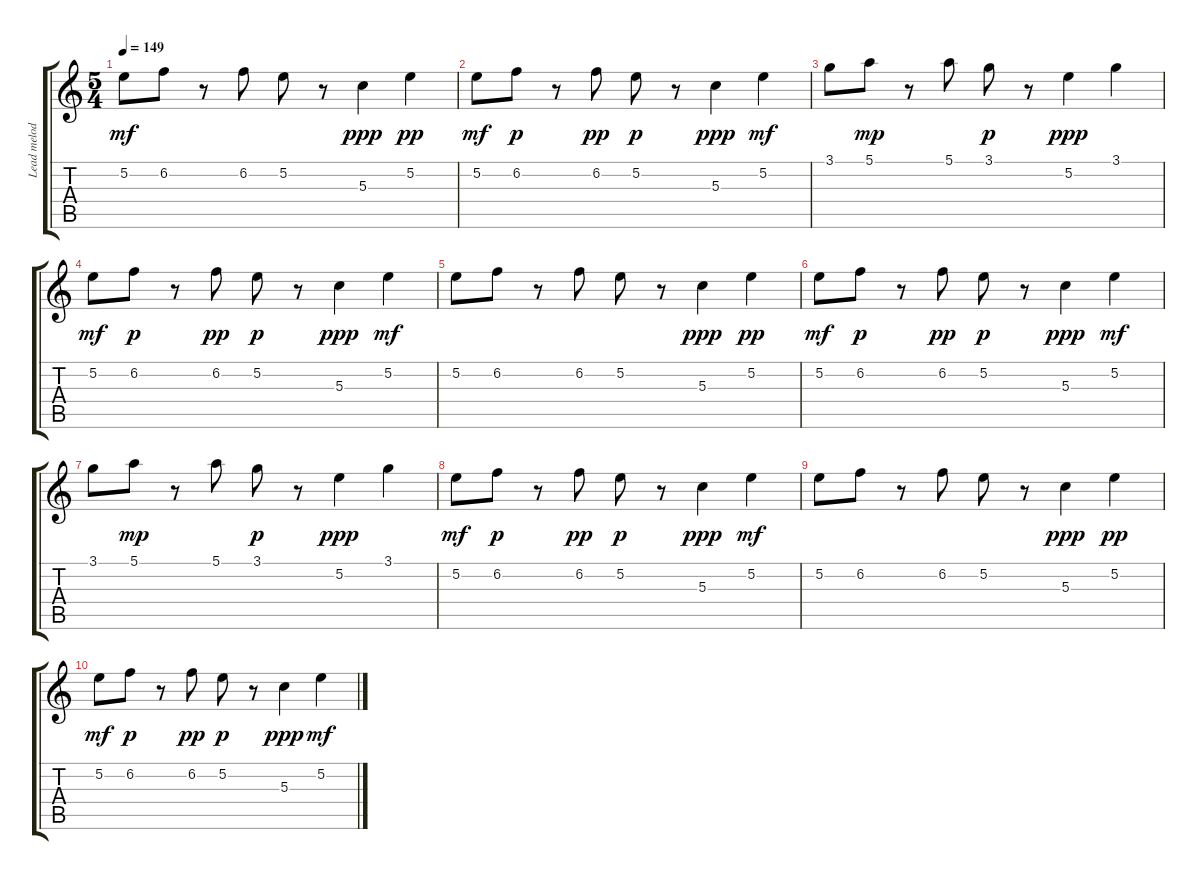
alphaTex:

\track ("Lead melody guitar" "Lead melod") {instrument electricguitarjazz}
\staff {score tabs}
\tuning (E4 B3 G3 D3 A2 E2) {hide}
\ts (5 4)
\tempo 149
\clef g2
\ks c
5.2.8{dy mf} 6.2.8 r.8 6.2.8 5.2.8 r.8 5.3.4{dy ppp} 5.2.4{dy pp} |
5.2.8{dy mf} 6.2.8{dy p} r.8 6.2.8{dy pp} 5.2.8{dy p} r.8 5.3.4{dy ppp} 5.2.4{dy mf} |
3.1.8{volume 2} 5.1.8{dy mp} r.8 5.1.8 3.1.8{dy p} r.8 5.2.4{dy ppp} 3.1.4 |
5.2.8{dy mf} 6.2.8{dy p} r.8 6.2.8{dy pp} 5.2.8{dy p} r.8 5.3.4{dy ppp} 5.2.4{dy mf} |
5.2.8 6.2.8 r.8 6.2.8 5.2.8 r.8 5.3.4{dy ppp} 5.2.4{dy pp} |
5.2.8{dy mf} 6.2.8{dy p} r.8 6.2.8{dy pp} 5.2.8{dy p} r.8 5.3.4{dy ppp} 5.2.4{dy mf} |
3.1.8{volume 1} 5.1.8{dy mp} r.8 5.1.8 3.1.8{dy p} r.8 5.2.4{dy ppp} 3.1.4 |
5.2.8{dy mf} 6.2.8{dy p} r.8 6.2.8{dy pp} 5.2.8{dy p} r.8 5.3.4{dy ppp} 5.2.4{dy mf} |
5.2.8 6.2.8 r.8 6.2.8 5.2.8 r.8 5.3.4{dy ppp} 5.2.4{dy pp} |
5.2.8{dy mf} 6.2.8{dy p} r.8 6.2.8{dy pp} 5.2.8{dy p} r.8 5.3.4{dy ppp} 5.2.4{dy mf}
